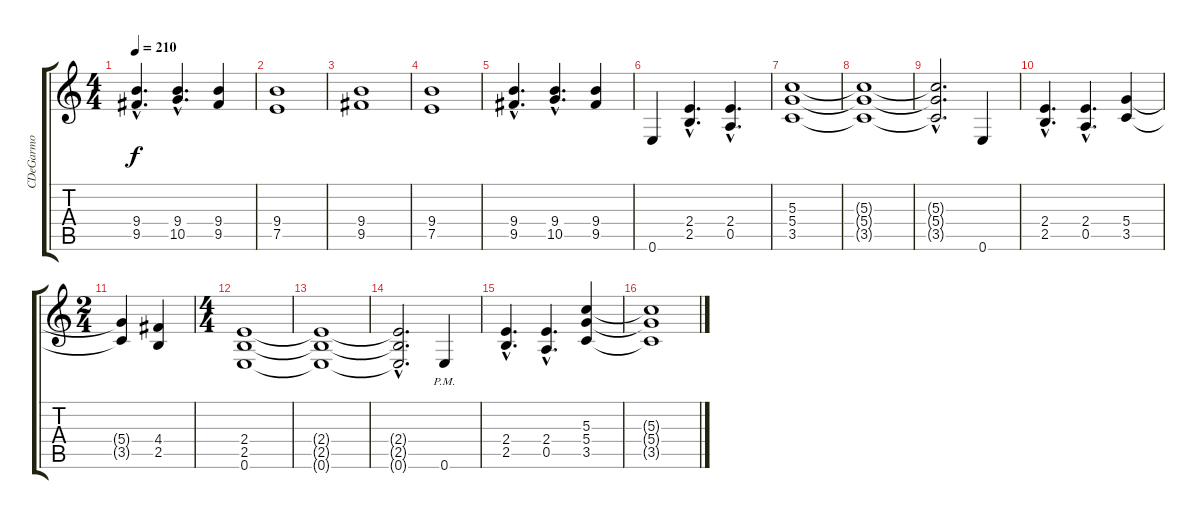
\track ("CDeGarmo" "CDeGarmo") {instrument distortionguitar}
\staff {score tabs}
\tuning (E4 B3 G3 D3 A2 E2) {hide}
\ts (4 4)
\tempo 210
\clef g2
\ks c
(9.4{hac} 9.5{hac}).4{d dy f} (9.4{hac} 10.5{hac}).4{d} (9.4 9.5).4 |
(9.4 7.5).1 |
(9.4 9.5).1 |
(9.4 7.5).1 |
(9.4{hac} 9.5{hac}).4{d} (9.4{hac} 10.5{hac}).4{d} (9.4 9.5).4 |
0.6.4 (2.4{hac} 2.5{hac}).4{d} (2.4{hac} 0.5{hac}).4{d} |
(5.3 5.4 3.5).1 |
(5.3{t} 5.4{t} 3.5{t}).1 |
(5.3{hac t} 5.4{hac t} 3.5{hac t}).2{d} 0.6.4 |
(2.4{hac} 2.5{hac}).4{d} (2.4{hac} 0.5{hac}).4{d} (5.4 3.5).4 |
\ts (2 4)
(5.4{t} 3.5{t}).4 (4.4 2.5).4 |
\ts (4 4)
(2.4 2.5 0.6).1 |
(2.4{t} 2.5{t} 0.6{t}).1 |
(2.4{hac t} 2.5{hac t} 0.6{hac t}).2{d} 0.6{pm}.4 |
(2.4{hac} 2.5{hac}).4{d} (2.4{hac} 0.5{hac}).4{d} (5.3 5.4 3.5).4 |
(5.3{t} 5.4{t} 3.5{t}).1
